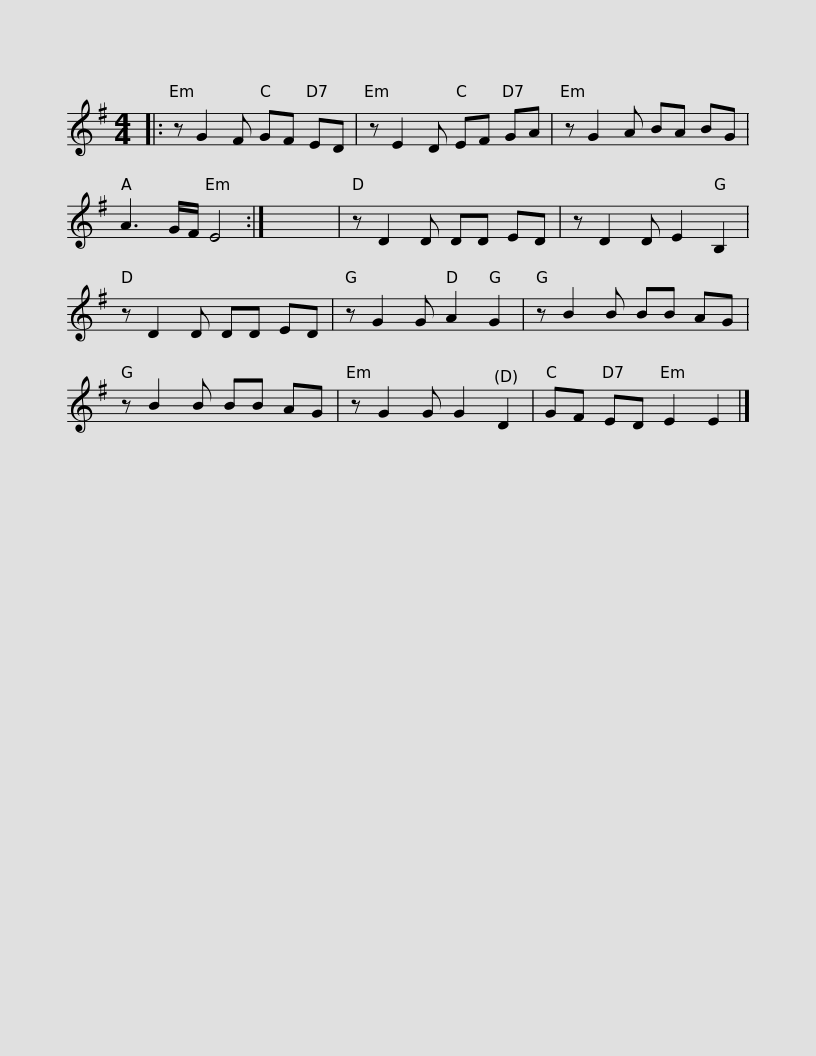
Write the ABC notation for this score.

X:1
L:1/8
M:4/4
I:linebreak $
K:Emin
V:1 treble
V:1
|: z G2 F GF ED | z E2 D EF GA | z G2 A BA BG | A3 G/F/ E4 :| x8 | %5
 z D2 D DD ED |$ z D2 D E2 B,2 | z D2 D DD ED | z G2 G A2 G2 | z B2 B BB AG | %10
 z B2 B BB AG | z G2 G G2 D2 |$ GF ED E2 E2 |] %13
